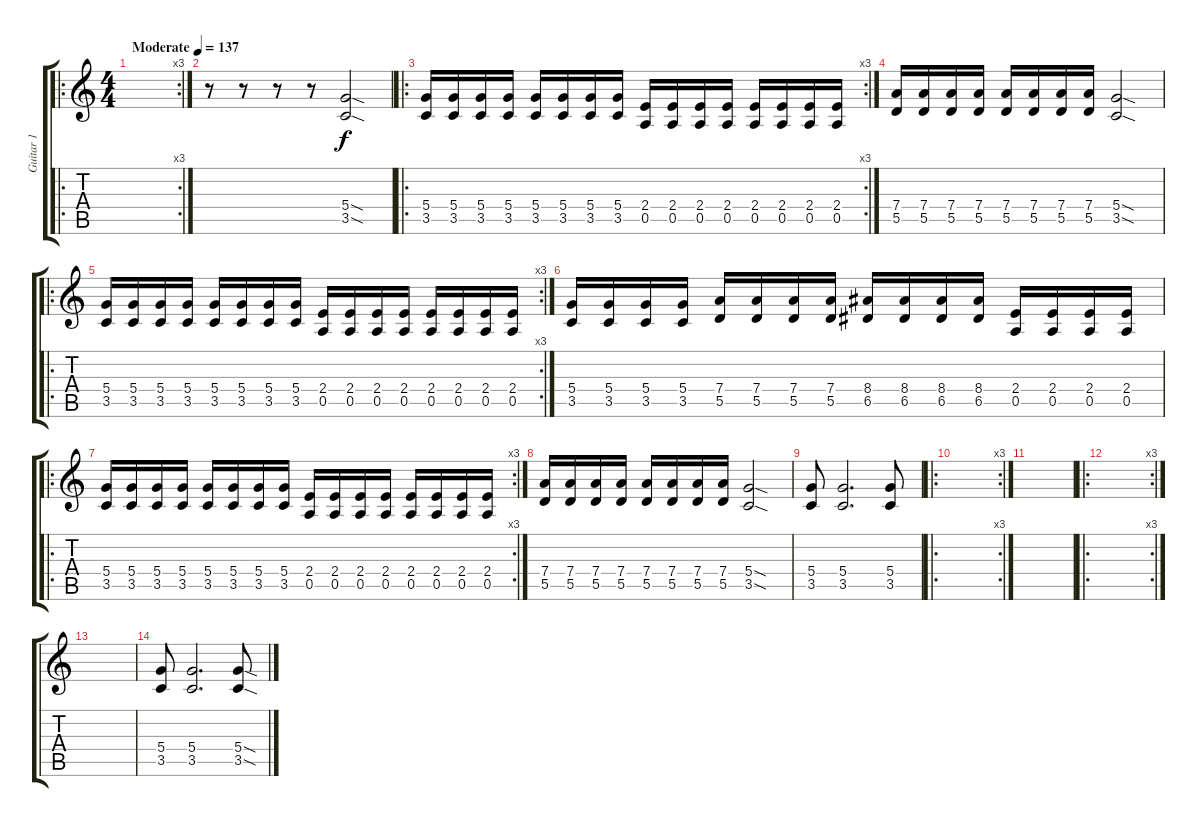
\track ("Guitar 1" "Guitar 1") {instrument distortionguitar}
\staff {score tabs}
\tuning (E4 B3 G3 D3 A2 E2) {hide}
\ro
\rc 3
\ts (4 4)
\tempo (137 "Moderate")
\clef g2
\ks c
|
r.8 r.8 r.8 r.8 (5.4{sod} 3.5{sod}).2 |
\ro
\rc 3
(5.4 3.5).16 (5.4 3.5).16 (5.4 3.5).16 (5.4 3.5).16 (5.4 3.5).16 (5.4 3.5).16 (5.4 3.5).16 (5.4 3.5).16 (2.4 0.5).16 (2.4 0.5).16 (2.4 0.5).16 (2.4 0.5).16 (2.4 0.5).16 (2.4 0.5).16 (2.4 0.5).16 (2.4 0.5).16 |
(7.4 5.5).16 (7.4 5.5).16 (7.4 5.5).16 (7.4 5.5).16 (7.4 5.5).16 (7.4 5.5).16 (7.4 5.5).16 (7.4 5.5).16 (5.4{sod} 3.5{sod}).2 |
\ro
\rc 3
(5.4 3.5).16 (5.4 3.5).16 (5.4 3.5).16 (5.4 3.5).16 (5.4 3.5).16 (5.4 3.5).16 (5.4 3.5).16 (5.4 3.5).16 (2.4 0.5).16 (2.4 0.5).16 (2.4 0.5).16 (2.4 0.5).16 (2.4 0.5).16 (2.4 0.5).16 (2.4 0.5).16 (2.4 0.5).16 |
(5.4 3.5).16 (5.4 3.5).16 (5.4 3.5).16 (5.4 3.5).16 (7.4 5.5).16 (7.4 5.5).16 (7.4 5.5).16 (7.4 5.5).16 (8.4 6.5).16 (8.4 6.5).16 (8.4 6.5).16 (8.4 6.5).16 (2.4 0.5).16 (2.4 0.5).16 (2.4 0.5).16 (2.4 0.5).16 |
\ro
\rc 3
(5.4 3.5).16 (5.4 3.5).16 (5.4 3.5).16 (5.4 3.5).16 (5.4 3.5).16 (5.4 3.5).16 (5.4 3.5).16 (5.4 3.5).16 (2.4 0.5).16 (2.4 0.5).16 (2.4 0.5).16 (2.4 0.5).16 (2.4 0.5).16 (2.4 0.5).16 (2.4 0.5).16 (2.4 0.5).16 |
(7.4 5.5).16 (7.4 5.5).16 (7.4 5.5).16 (7.4 5.5).16 (7.4 5.5).16 (7.4 5.5).16 (7.4 5.5).16 (7.4 5.5).16 (5.4{sod} 3.5{sod}).2 |
(5.4 3.5).8 (5.4 3.5).2{d} (5.4 3.5).8 |
\ro
\rc 3
|
|
\ro
\rc 3
|
|
(5.4 3.5).8 (5.4 3.5).2{d} (5.4{sod} 3.5{sod}).8
